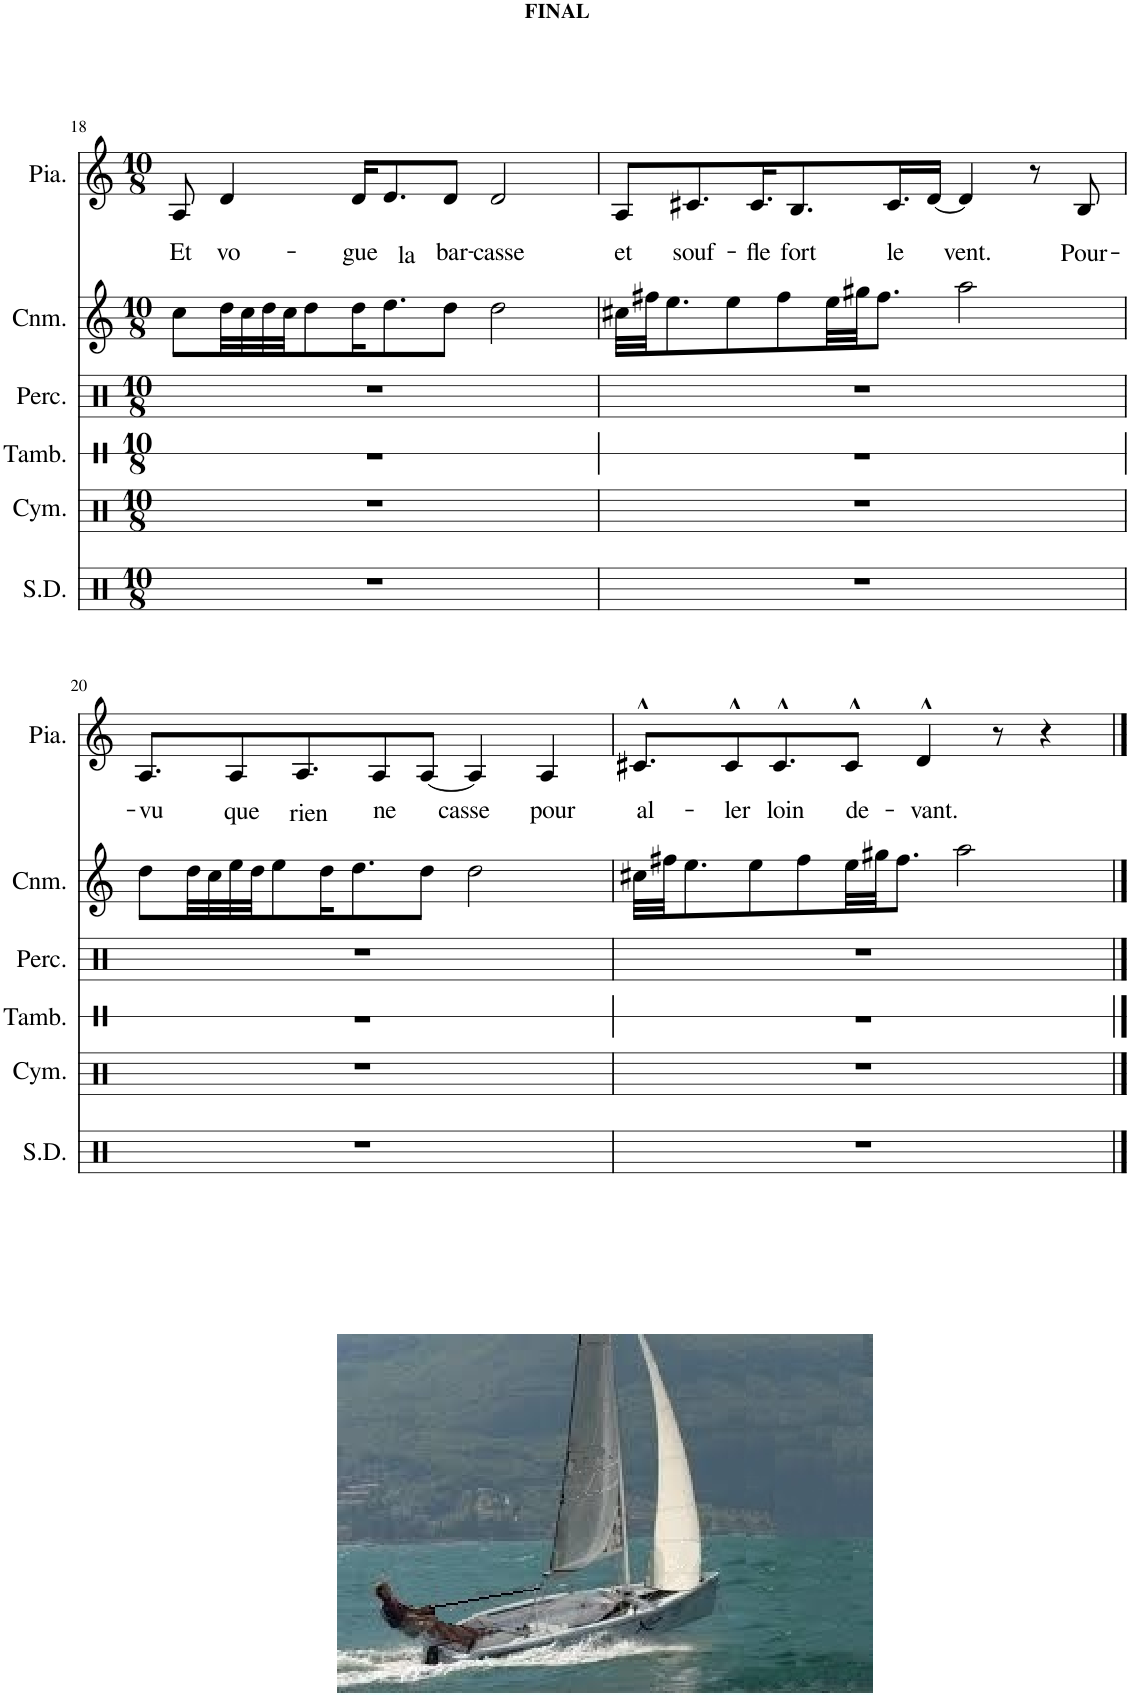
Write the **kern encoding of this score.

**kern	**kern	**kern	**kern	**kern	**kern	**text
*part6	*part5	*part4	*part3	*part2	*part1	*part1
*staff6	*staff5	*staff4	*staff3	*staff2	*staff1	*staff1
*I"Caisse claire	*I"Cymbales	*I"Tambourin	*I"Percussion	*I"Cornemuse	*I"Piano	*
*	*I'Cym.	*I'Tamb.	*I'Perc.	*I'Cnm.	*I'Pia.	*
!!LO:PB:g=z
*clefX	*clefX	*clefX	*clefX	*clefG2	*clefG2	*
*	*	*	*	*Trd1c2	*	*
*k[]	*k[]	*k[]	*k[]	*k[]	*k[]	*
*M10/8	*M10/8	*M10/8	*M10/8	*M10/8	*M10/8	*
=18	=18	=18	=18	=18	=18	=18
!	!	!	!	!	!	!LO:LY:b
4%5r	4%5r	4%5r	4%5r	8cc\L	8A/	Et
!	!	!	!	!	!	!LO:LY:b
.	.	.	.	32dd\LL	4d/	vo-
.	.	.	.	32cc\	.	.
.	.	.	.	32dd\	.	.
.	.	.	.	32cc\JJ	.	.
.	.	.	.	8dd\	.	.
!	!	!	!	!	!	!LO:LY:b
.	.	.	.	16dd\K	16d/KL	-gue
!	!	!	!	!	!	!LO:LY:b
.	.	.	.	8.dd\	8.d/	la
!	!	!	!	!	!	!LO:LY:b
.	.	.	.	8dd\J	8d/J	bar-
!	!	!	!	!	!	!LO:LY:b
.	.	.	.	2dd\	2d/	-casse
=19	=19	=19	=19	=19	=19	=19
!	!	!	!	!	!	!LO:LY:b
4%5r	4%5r	4%5r	4%5r	32cc#X\LLL	8A/L	et
.	.	.	.	32ff#X\JJ	.	.
.	.	.	.	8.ee\	.	.
!	!	!	!	!	!	!LO:LY:b
.	.	.	.	.	8.c#X/	souf-
.	.	.	.	8ee\	.	.
!	!	!	!	!	!	!LO:LY:b
.	.	.	.	.	16.c#/K	-fle
.	.	.	.	8ff#\	.	.
!	!	!	!	!	!	!LO:LY:b
.	.	.	.	.	8.B/	fort
.	.	.	.	32ee\LL	.	.
.	.	.	.	32gg#X\JJ	.	.
.	.	.	.	8.ff#\J	.	.
!	!	!	!	!	!	!LO:LY:b
.	.	.	.	.	16.c#/L	le
!	!	!	!	!	!	!LO:LY:b
.	.	.	.	.	[16d/JJ	vent.
.	.	.	.	2aa\	4d/]	.
.	.	.	.	.	8r	.
!	!	!	!	!	!	!LO:LY:b
.	.	.	.	.	8B/	Pour-
!!LO:LB:g=z
=20	=20	=20	=20	=20	=20	=20
!	!	!	!	!	!	!LO:LY:b
4%5r	4%5r	4%5r	4%5r	8dd\L	8.A/L	-vu
.	.	.	.	32dd\LL	.	.
.	.	.	.	32cc\	.	.
!	!	!	!	!	!	!LO:LY:b
.	.	.	.	32ee\	8A/	que
.	.	.	.	32dd\JJ	.	.
.	.	.	.	8ee\	.	.
!	!	!	!	!	!	!LO:LY:b
.	.	.	.	.	8.A/	rien
.	.	.	.	16dd\K	.	.
.	.	.	.	8.dd\	.	.
!	!	!	!	!	!	!LO:LY:b
.	.	.	.	.	8A/	ne
!	!	!	!	!	!	!LO:LY:b
.	.	.	.	8dd\J	[8A/J	casse
.	.	.	.	2dd\	4A/]	.
!	!	!	!	!	!	!LO:LY:b
.	.	.	.	.	4A/	pour
=21	=21	=21	=21	=21	=21	=21
!	!	!	!	!	!	!LO:LY:b
4%5r	4%5r	4%5r	4%5r	32cc#X\LLL	8.c#X^^/L	al-
.	.	.	.	32ff#X\JJ	.	.
.	.	.	.	8.ee\	.	.
!	!	!	!	!	!	!LO:LY:b
.	.	.	.	.	8c#^^/	-ler
.	.	.	.	8ee\	.	.
!	!	!	!	!	!	!LO:LY:b
.	.	.	.	.	8.c#^^/	loin
.	.	.	.	8ff#\	.	.
!	!	!	!	!	!	!LO:LY:b
.	.	.	.	32ee\LL	8c#^^/J	-de-
.	.	.	.	32gg#X\JJ	.	.
.	.	.	.	8.ff#\J	.	.
!	!	!	!	!	!	!LO:LY:b
.	.	.	.	.	4d^^/	-vant.
.	.	.	.	2aa\	.	.
.	.	.	.	.	8r	.
.	.	.	.	.	4r	.
==	==	==	==	==	==	==
*-	*-	*-	*-	*-	*-	*-
